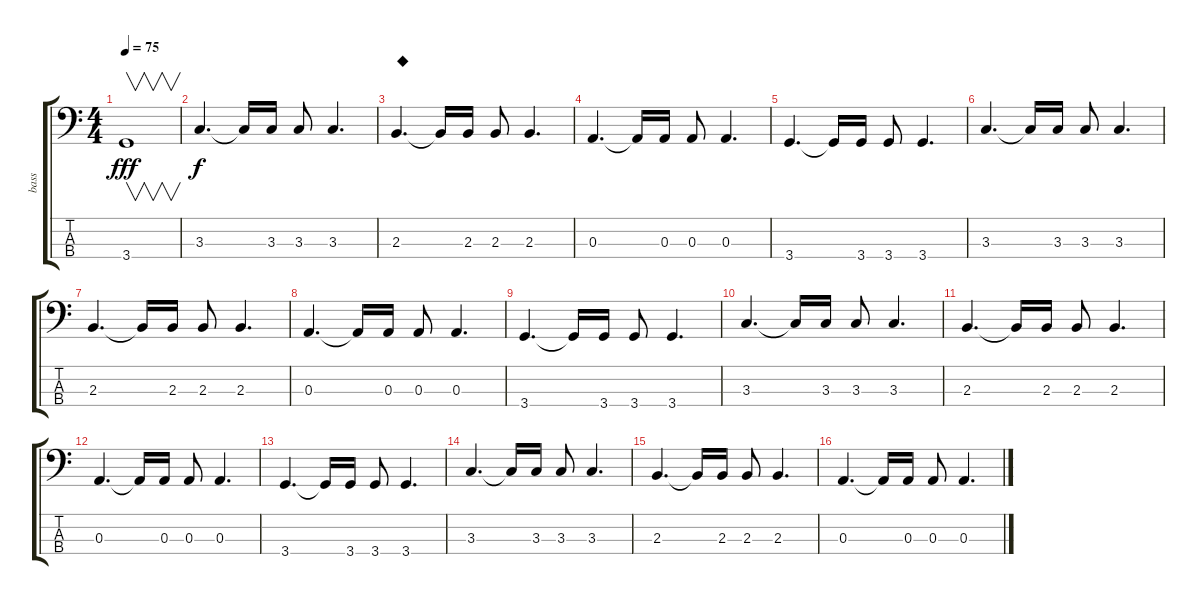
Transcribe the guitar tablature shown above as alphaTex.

\track ("bass" "bass") {instrument electricbassfinger}
\staff {score tabs}
\tuning (G2 D2 A1 E1) {hide}
\ts (4 4)
\tempo 75
\clef f4
\ks c
3.4.1{v dy fff} |
3.3.4{d dy f} 3.3{t}.16 3.3.16 3.3.8 3.3.4{d} |
2.3.4{d txt "◆"} 2.3{t}.16 2.3.16 2.3.8 2.3.4{d} |
0.3.4{d} 0.3{t}.16 0.3.16 0.3.8 0.3.4{d} |
3.4.4{d} 3.4{t}.16 3.4.16 3.4.8 3.4.4{d} |
3.3.4{d} 3.3{t}.16 3.3.16 3.3.8 3.3.4{d} |
2.3.4{d} 2.3{t}.16 2.3.16 2.3.8 2.3.4{d} |
0.3.4{d} 0.3{t}.16 0.3.16 0.3.8 0.3.4{d} |
3.4.4{d} 3.4{t}.16 3.4.16 3.4.8 3.4.4{d} |
3.3.4{d} 3.3{t}.16 3.3.16 3.3.8 3.3.4{d} |
2.3.4{d} 2.3{t}.16 2.3.16 2.3.8 2.3.4{d} |
0.3.4{d} 0.3{t}.16 0.3.16 0.3.8 0.3.4{d} |
3.4.4{d} 3.4{t}.16 3.4.16 3.4.8 3.4.4{d} |
3.3.4{d} 3.3{t}.16 3.3.16 3.3.8 3.3.4{d} |
2.3.4{d} 2.3{t}.16 2.3.16 2.3.8 2.3.4{d} |
0.3.4{d} 0.3{t}.16 0.3.16 0.3.8 0.3.4{d}
